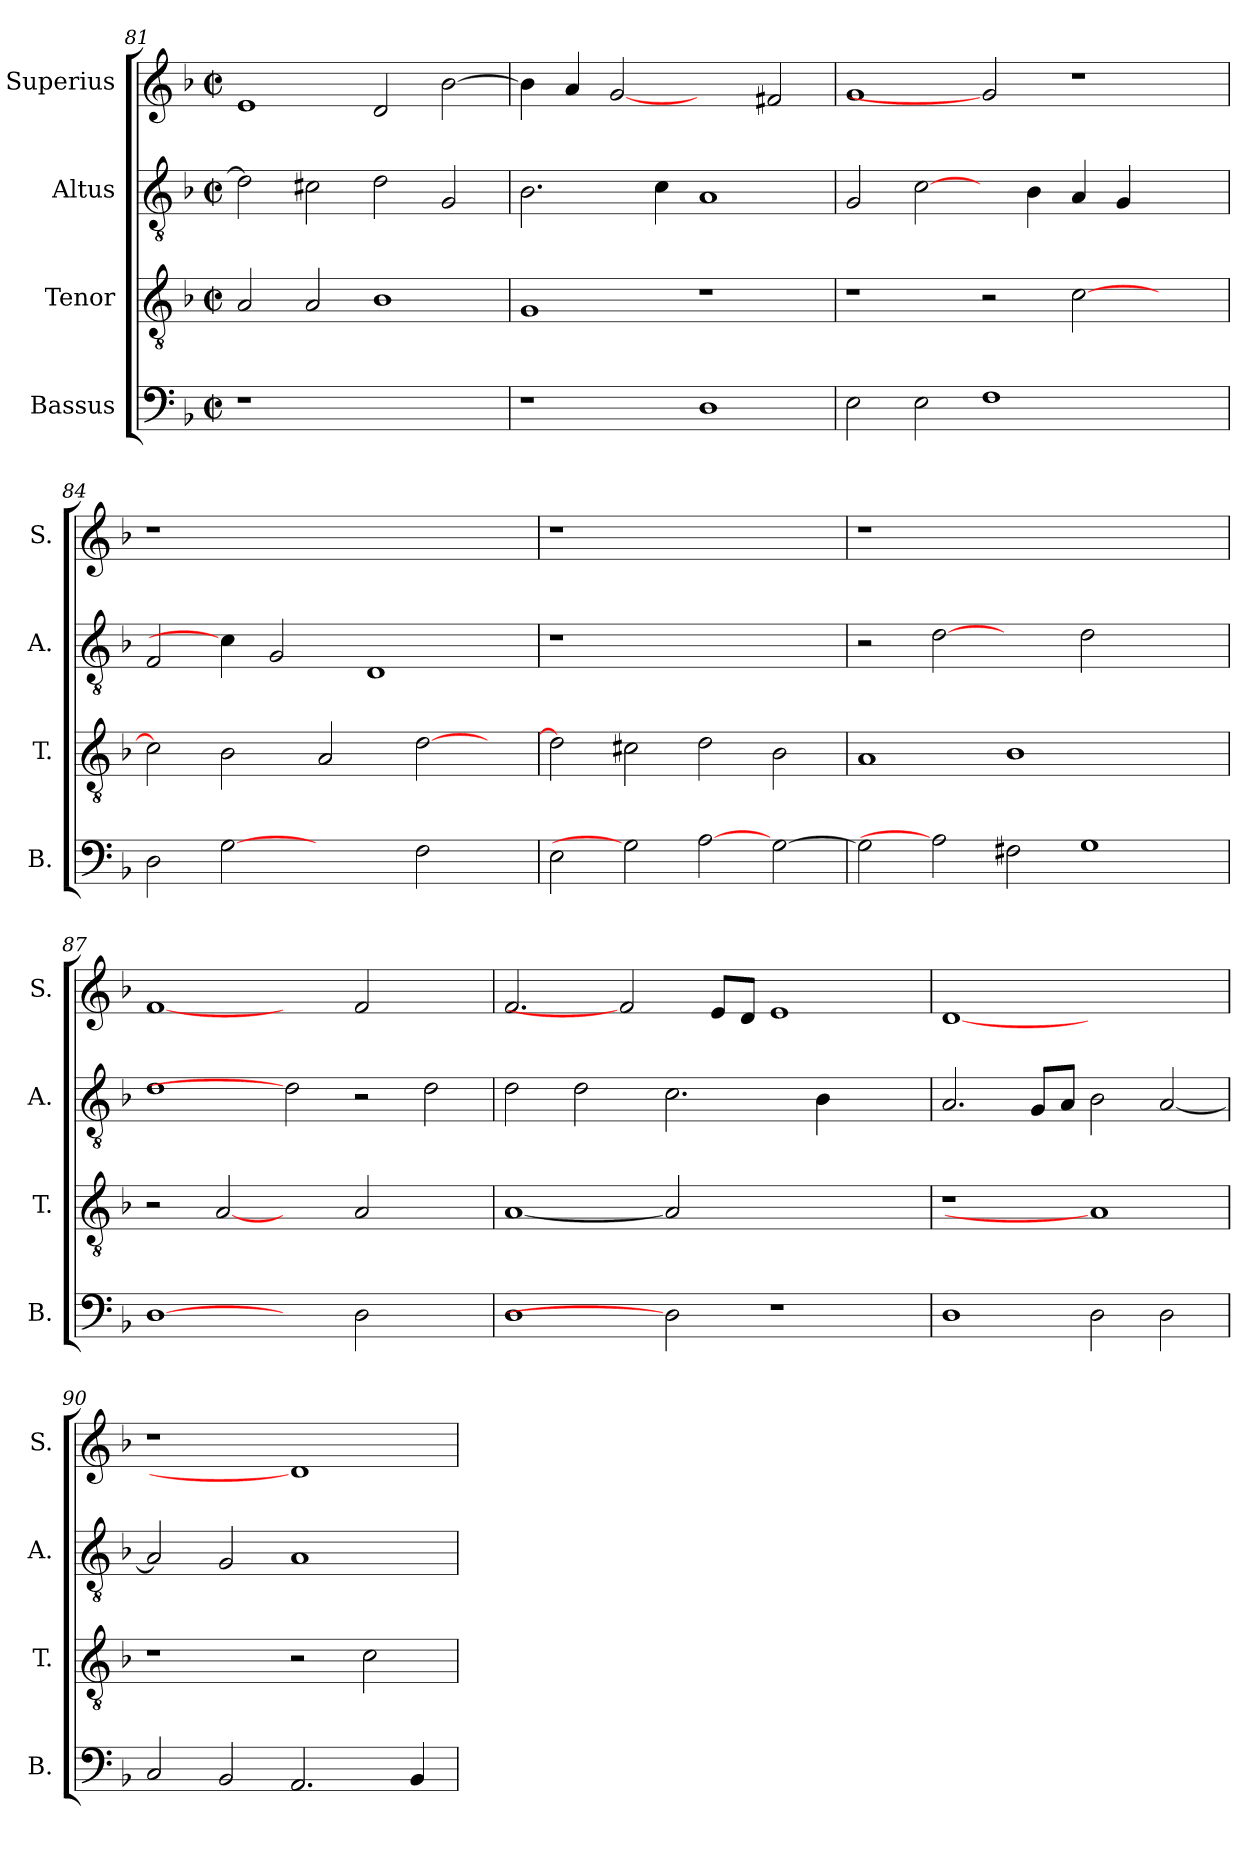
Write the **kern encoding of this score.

**kern	**kern	**kern	**kern
*part4	*part3	*part2	*part1
*staff4	*staff3	*staff2	*staff1
*I"Bassus	*I"Tenor	*I"Altus	*I"Superius
*I'B.	*I'T.	*I'A.	*I'S.
*clefF4	*clefGv2	*clefGv2	*clefG2
*	*ITrd7c12	*ITrd7c12	*
*k[b-]	*k[b-]	*k[b-]	*k[b-]
*F:	*F:	*F:	*F:
*M2/2	*M2/2	*M2/2	*M2/2
*met(c|)	*met(c|)	*met(c|)	*met(c|)
=81	=81	=81	=81
!LO:N:vis=1	!	!	!
1r	2AAi/	2Di\]	1ei
.	2AAi/	2C#Xi\	.
1ryy	1BB-i	2Di\	2di/
.	.	2GGi/	[>2b-i\
=82	=82	=82	=82
1r	1GGi	2.BB-i\	4b-i\]
.	.	.	4ai/
.	.	.	[2gi
.	.	4Ci\	.
1Di	1r	1AAi	2ryy
.	.	.	2f#Xi/
!!LO:LB:g=z
=83	=83	=83	=83
2Ei\	1r	2GGi/	1gi
2Ei\	.	[2Ci\	.
1Fi	2r	4ryy	2gi]
.	.	4BB-i\	.
.	[>2Ci\	4AAi/	1r
.	.	4GGi/	.
2ryy	2ryy	2ryy	.
=84	=84	=84	=84
!	!	!	!LO:N:vis=1
2Di\	2Ci\]	2FFi/	1r
[2Gi	2BB-i\	4Ci\]	.
.	.	2GGi/	.
2ryy	2AAi/	.	1ryy
.	.	1DDi	.
2Fi\	[>2Di\	.	.
4ryy	4ryy	.	4ryy
=85	=85	=85	=85
!	!	!LO:N:vis=1	!LO:N:vis=1
2Ei\	2Di\]	1r	1r
2Gi]	2C#Xi\	.	.
[2Ai	2Di\	1ryy	1ryy
[>2Gi\	2BB-i\	.	.
=86	=86	=86	=86
!	!	!	!LO:N:vis=1
2Gi\]	1AAi	2r	1r
2Ai]	.	[2Di	.
2F#Xi\	1BB-i	2ryy	1.ryy
1Gi	.	2Di\	.
.	2ryy	2ryy	.
=87	=87	=87	=87
[1Di	2r	1Di	[1fi
.	[2AAi	.	.
2ryy	2ryy	2Di]	2ryy
2Di\	2AAi/	2r	2fi/
2ryy	2ryy	2Di\	2ryy
!!LO:LB:g=z
=88	=88	=88	=88
1Di	[1AAi	2Di\	2.fi/
.	.	2Di\	.
.	.	.	2fi]
2Di]	2AAi]	2.Ci\	.
.	.	.	8ei/L
.	.	.	8di/J
1r	1ryy	.	1ei
.	.	4BB-i\	.
.	.	2ryy	.
=89	=89	=89	=89
!	!LO:N:vis=1	!	!
1Di	1r	2.AAi/	[1di
.	.	8GGi/L	.
.	.	8AAi/J	.
2Di\	1AAi]	2BB-i\	1ryy
2Di\	.	[<2AAi/	.
=90	=90	=90	=90
!	!	!	!LO:N:vis=1
2Ci/	1r	2AAi/]	1r
2BB-i/	.	2GGi/	.
2.AAi/	2r	1AAi	1di]
.	2Ci\	.	.
4BB-i/	.	.	.
=	=	=	=
*-	*-	*-	*-
